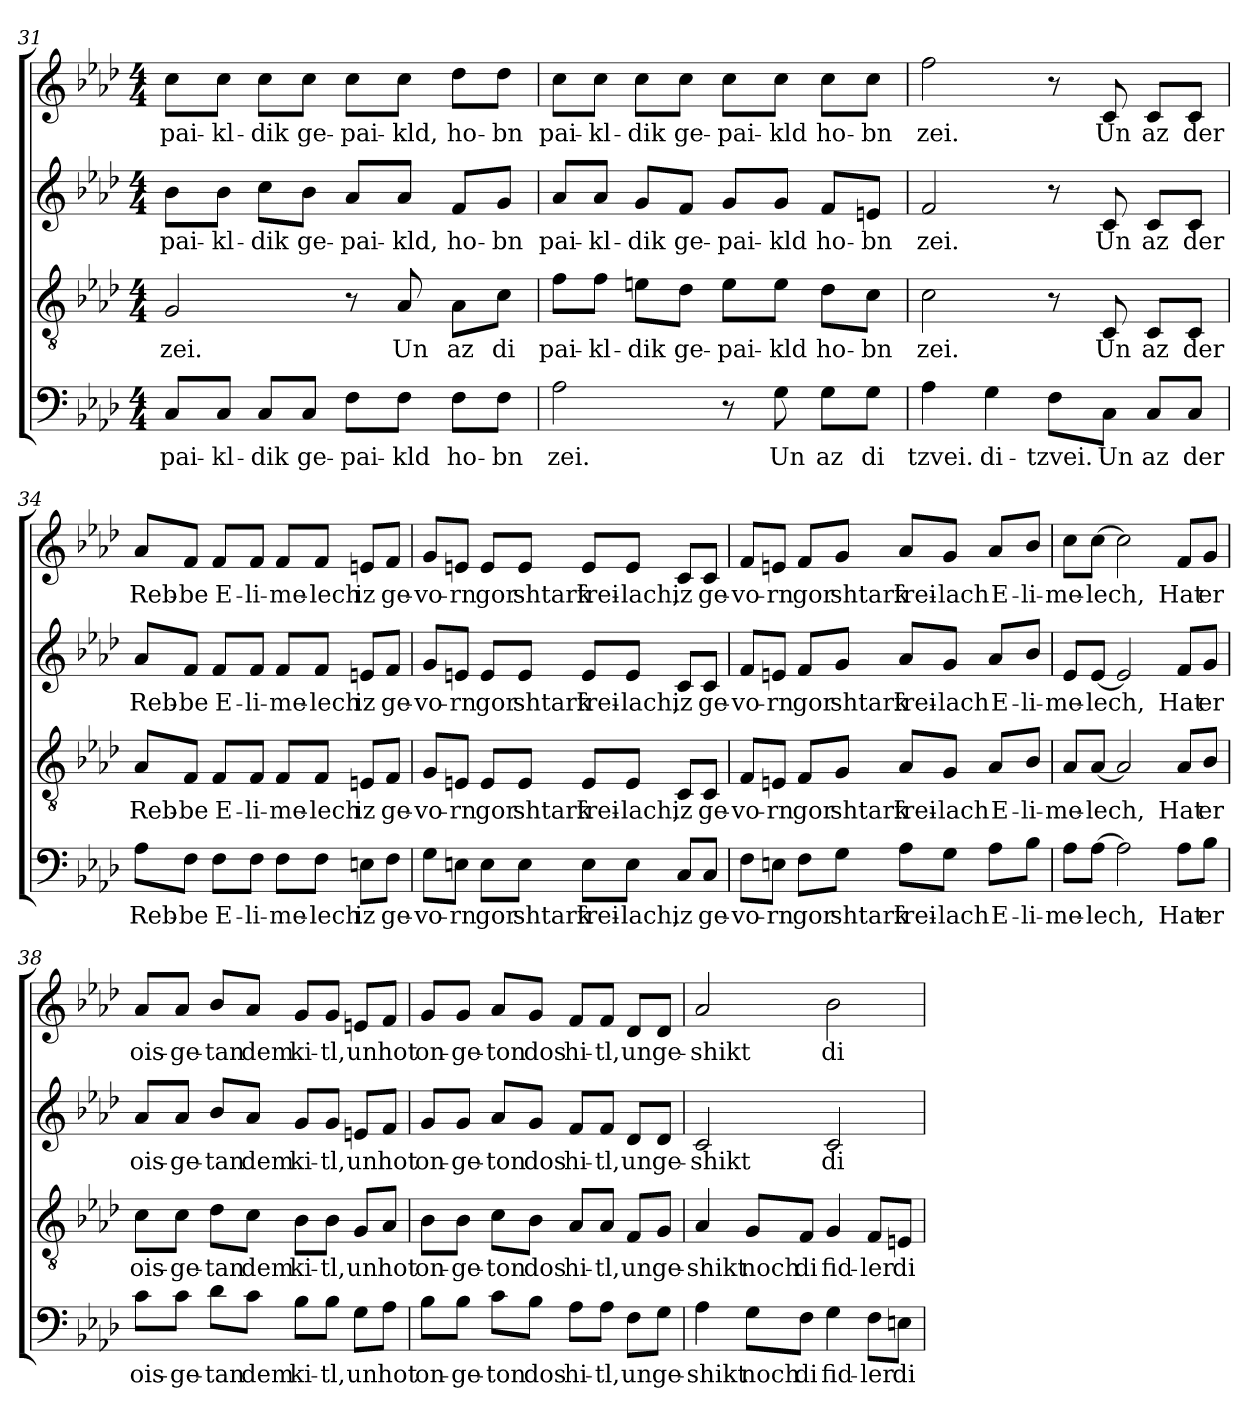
**kern	**text	**kern	**text	**kern	**text	**kern	**text
*part4	*part4	*part3	*part3	*part2	*part2	*part1	*part1
*staff4	*staff4	*staff3	*staff3	*staff2	*staff2	*staff1	*staff1
*clefF4	*	*clefGv2	*	*clefG2	*	*clefG2	*
*k[b-e-a-d-]	*	*k[b-e-a-d-]	*	*k[b-e-a-d-]	*	*k[b-e-a-d-]	*
*A-:	*	*A-:	*	*A-:	*	*A-:	*
*M4/4	*	*M4/4	*	*M4/4	*	*M4/4	*
=31	=31	=31	=31	=31	=31	=31	=31
!	!LO:LY:b	!	!LO:LY:b	!	!LO:LY:b	!	!LO:LY:b
8C/L	pai-	2G/	zei.	8b-\L	pai-	8cc\L	pai-
!	!LO:LY:b	!	!	!	!LO:LY:b	!	!LO:LY:b
8C/J	-kl-	.	.	8b-\J	-kl-	8cc\J	-kl-
!	!LO:LY:b	!	!	!	!LO:LY:b	!	!LO:LY:b
8C/L	-dik	.	.	8cc\L	-dik	8cc\L	-dik
!	!LO:LY:b	!	!	!	!LO:LY:b	!	!LO:LY:b
8C/J	ge-	.	.	8b-\J	ge-	8cc\J	ge-
!	!LO:LY:b	!	!	!	!LO:LY:b	!	!LO:LY:b
8F\L	-pai-	8r	.	8a-/L	-pai-	8cc\L	-pai-
!	!LO:LY:b	!	!LO:LY:b	!	!LO:LY:b	!	!LO:LY:b
8F\J	-kld	8A-/	Un	8a-/J	-kld,	8cc\J	-kld,
!	!LO:LY:b	!	!LO:LY:b	!	!LO:LY:b	!	!LO:LY:b
8F\L	ho-	8A-\L	az	8f/L	ho-	8dd-\L	ho-
!	!LO:LY:b	!	!LO:LY:b	!	!LO:LY:b	!	!LO:LY:b
8F\J	-bn	8c\J	di	8g/J	-bn	8dd-\J	-bn
=32	=32	=32	=32	=32	=32	=32	=32
!	!LO:LY:b	!	!LO:LY:b	!	!LO:LY:b	!	!LO:LY:b
2A-\	zei.	8f\L	pai-	8a-/L	pai-	8cc\L	pai-
!	!	!	!LO:LY:b	!	!LO:LY:b	!	!LO:LY:b
.	.	8f\J	-kl-	8a-/J	-kl-	8cc\J	-kl-
!	!	!	!LO:LY:b	!	!LO:LY:b	!	!LO:LY:b
.	.	8en\L	-dik	8g/L	-dik	8cc\L	-dik
!	!	!	!LO:LY:b	!	!LO:LY:b	!	!LO:LY:b
.	.	8d-\J	ge-	8f/J	ge-	8cc\J	ge-
!	!	!	!LO:LY:b	!	!LO:LY:b	!	!LO:LY:b
8r	.	8e\L	-pai-	8g/L	-pai-	8cc\L	-pai-
!	!LO:LY:b	!	!LO:LY:b	!	!LO:LY:b	!	!LO:LY:b
8G\	Un	8e\J	-kld	8g/J	-kld	8cc\J	-kld
!	!LO:LY:b	!	!LO:LY:b	!	!LO:LY:b	!	!LO:LY:b
8G\L	az	8d-\L	ho-	8f/L	ho-	8cc\L	ho-
!	!LO:LY:b	!	!LO:LY:b	!	!LO:LY:b	!	!LO:LY:b
8G\J	di	8c\J	-bn	8en/J	-bn	8cc\J	-bn
!!LO:LB:g=z
=33	=33	=33	=33	=33	=33	=33	=33
!	!LO:LY:b	!	!LO:LY:b	!	!LO:LY:b	!	!LO:LY:b
4A-\	tzvei.	2c\	zei.	2f/	zei.	2ff\	zei.
!	!LO:LY:b	!	!	!	!	!	!
4G\	di-	.	.	.	.	.	.
!	!LO:LY:b	!	!	!	!	!	!
8F\L	-tzvei.	8r	.	8r	.	8r	.
!	!LO:LY:b	!	!LO:LY:b	!	!LO:LY:b	!	!LO:LY:b
8C\J	Un	8C/	Un	8c/	Un	8c/	Un
!	!LO:LY:b	!	!LO:LY:b	!	!LO:LY:b	!	!LO:LY:b
8C/L	az	8C/L	az	8c/L	az	8c/L	az
!	!LO:LY:b	!	!LO:LY:b	!	!LO:LY:b	!	!LO:LY:b
8C/J	der	8C/J	der	8c/J	der	8c/J	der
=34	=34	=34	=34	=34	=34	=34	=34
!	!LO:LY:b	!	!LO:LY:b	!	!LO:LY:b	!	!LO:LY:b
8A-\L	Reb-	8A-/L	Reb-	8a-/L	Reb-	8a-/L	Reb-
!	!LO:LY:b	!	!LO:LY:b	!	!LO:LY:b	!	!LO:LY:b
8F\J	-be	8F/J	-be	8f/J	-be	8f/J	-be
!	!LO:LY:b	!	!LO:LY:b	!	!LO:LY:b	!	!LO:LY:b
8F\L	E-	8F/L	E-	8f/L	E-	8f/L	E-
!	!LO:LY:b	!	!LO:LY:b	!	!LO:LY:b	!	!LO:LY:b
8F\J	-li-	8F/J	-li-	8f/J	-li-	8f/J	-li-
!	!LO:LY:b	!	!LO:LY:b	!	!LO:LY:b	!	!LO:LY:b
8F\L	-me-	8F/L	-me-	8f/L	-me-	8f/L	-me-
!	!LO:LY:b	!	!LO:LY:b	!	!LO:LY:b	!	!LO:LY:b
8F\J	-lech	8F/J	-lech	8f/J	-lech	8f/J	-lech
!	!LO:LY:b	!	!LO:LY:b	!	!LO:LY:b	!	!LO:LY:b
8En\L	iz	8En/L	iz	8en/L	iz	8en/L	iz
!	!LO:LY:b	!	!LO:LY:b	!	!LO:LY:b	!	!LO:LY:b
8F\J	ge-	8F/J	ge-	8f/J	ge-	8f/J	ge-
=35	=35	=35	=35	=35	=35	=35	=35
!	!LO:LY:b	!	!LO:LY:b	!	!LO:LY:b	!	!LO:LY:b
8G\L	-vo-	8G/L	-vo-	8g/L	-vo-	8g/L	-vo-
!	!LO:LY:b	!	!LO:LY:b	!	!LO:LY:b	!	!LO:LY:b
8En\J	-rn	8En/J	-rn	8en/J	-rn	8en/J	-rn
!	!LO:LY:b	!	!LO:LY:b	!	!LO:LY:b	!	!LO:LY:b
8E\L	gor	8E/L	gor	8e/L	gor	8e/L	gor
!	!LO:LY:b	!	!LO:LY:b	!	!LO:LY:b	!	!LO:LY:b
8E\J	shtark	8E/J	shtark	8e/J	shtark	8e/J	shtark
!	!LO:LY:b	!	!LO:LY:b	!	!LO:LY:b	!	!LO:LY:b
8E\L	frei-	8E/L	frei-	8e/L	frei-	8e/L	frei-
!	!LO:LY:b	!	!LO:LY:b	!	!LO:LY:b	!	!LO:LY:b
8E\J	-lach,	8E/J	-lach,	8e/J	-lach,	8e/J	-lach,
!	!LO:LY:b	!	!LO:LY:b	!	!LO:LY:b	!	!LO:LY:b
8C/L	iz	8C/L	iz	8c/L	iz	8c/L	iz
!	!LO:LY:b	!	!LO:LY:b	!	!LO:LY:b	!	!LO:LY:b
8C/J	ge-	8C/J	ge-	8c/J	ge-	8c/J	ge-
!!LO:LB:g=z
=36	=36	=36	=36	=36	=36	=36	=36
!	!LO:LY:b	!	!LO:LY:b	!	!LO:LY:b	!	!LO:LY:b
8F\L	-vo-	8F/L	-vo-	8f/L	-vo-	8f/L	-vo-
!	!LO:LY:b	!	!LO:LY:b	!	!LO:LY:b	!	!LO:LY:b
8En\J	-rn	8En/J	-rn	8en/J	-rn	8en/J	-rn
!	!LO:LY:b	!	!LO:LY:b	!	!LO:LY:b	!	!LO:LY:b
8F\L	gor	8F/L	gor	8f/L	gor	8f/L	gor
!	!LO:LY:b	!	!LO:LY:b	!	!LO:LY:b	!	!LO:LY:b
8G\J	shtark	8G/J	shtark	8g/J	shtark	8g/J	shtark
!	!LO:LY:b	!	!LO:LY:b	!	!LO:LY:b	!	!LO:LY:b
8A-\L	frei-	8A-/L	frei-	8a-/L	frei-	8a-/L	frei-
!	!LO:LY:b	!	!LO:LY:b	!	!LO:LY:b	!	!LO:LY:b
8G\J	-lach	8G/J	-lach	8g/J	-lach	8g/J	-lach
!	!LO:LY:b	!	!LO:LY:b	!	!LO:LY:b	!	!LO:LY:b
8A-\L	E-	8A-/L	E-	8a-/L	E-	8a-/L	E-
!	!LO:LY:b	!	!LO:LY:b	!	!LO:LY:b	!	!LO:LY:b
8B-\J	-li-	8B-/J	-li-	8b-/J	-li-	8b-/J	-li-
=37	=37	=37	=37	=37	=37	=37	=37
!	!LO:LY:b	!	!LO:LY:b	!	!LO:LY:b	!	!LO:LY:b
8A-\L	-me-	8A-/L	-me-	8e-/L	-me-	8cc\L	-me-
!	!LO:LY:b	!	!LO:LY:b	!	!LO:LY:b	!	!LO:LY:b
[8A-\J	-lech,	[8A-/J	-lech,	[8e-/J	-lech,	[8cc\J	-lech,
2A-\]	.	2A-/]	.	2e-/]	.	2cc\]	.
!	!LO:LY:b	!	!LO:LY:b	!	!LO:LY:b	!	!LO:LY:b
8A-\L	Hat	8A-/L	Hat	8f/L	Hat	8f/L	Hat
!	!LO:LY:b	!	!LO:LY:b	!	!LO:LY:b	!	!LO:LY:b
8B-\J	er	8B-/J	er	8g/J	er	8g/J	er
=38	=38	=38	=38	=38	=38	=38	=38
!	!LO:LY:b	!	!LO:LY:b	!	!LO:LY:b	!	!LO:LY:b
8c\L	ois-	8c\L	ois-	8a-/L	ois-	8a-/L	ois-
!	!LO:LY:b	!	!LO:LY:b	!	!LO:LY:b	!	!LO:LY:b
8c\J	-ge-	8c\J	-ge-	8a-/J	-ge-	8a-/J	-ge-
!	!LO:LY:b	!	!LO:LY:b	!	!LO:LY:b	!	!LO:LY:b
8d-\L	-tan	8d-\L	-tan	8b-/L	-tan	8b-/L	-tan
!	!LO:LY:b	!	!LO:LY:b	!	!LO:LY:b	!	!LO:LY:b
8c\J	dem	8c\J	dem	8a-/J	dem	8a-/J	dem
!	!LO:LY:b	!	!LO:LY:b	!	!LO:LY:b	!	!LO:LY:b
8B-\L	ki-	8B-\L	ki-	8g/L	ki-	8g/L	ki-
!	!LO:LY:b	!	!LO:LY:b	!	!LO:LY:b	!	!LO:LY:b
8B-\J	-tl,	8B-\J	-tl,	8g/J	-tl,	8g/J	-tl,
!	!LO:LY:b	!	!LO:LY:b	!	!LO:LY:b	!	!LO:LY:b
8G\L	un	8G/L	un	8en/L	un	8en/L	un
!	!LO:LY:b	!	!LO:LY:b	!	!LO:LY:b	!	!LO:LY:b
8A-\J	hot	8A-/J	hot	8f/J	hot	8f/J	hot
!!LO:PB:g=z
=39	=39	=39	=39	=39	=39	=39	=39
!	!LO:LY:b	!	!LO:LY:b	!	!LO:LY:b	!	!LO:LY:b
8B-\L	on-	8B-\L	on-	8g/L	on-	8g/L	on-
!	!LO:LY:b	!	!LO:LY:b	!	!LO:LY:b	!	!LO:LY:b
8B-\J	-ge-	8B-\J	-ge-	8g/J	-ge-	8g/J	-ge-
!	!LO:LY:b	!	!LO:LY:b	!	!LO:LY:b	!	!LO:LY:b
8c\L	-ton	8c\L	-ton	8a-/L	-ton	8a-/L	-ton
!	!LO:LY:b	!	!LO:LY:b	!	!LO:LY:b	!	!LO:LY:b
8B-\J	dos	8B-\J	dos	8g/J	dos	8g/J	dos
!	!LO:LY:b	!	!LO:LY:b	!	!LO:LY:b	!	!LO:LY:b
8A-\L	hi-	8A-/L	hi-	8f/L	hi-	8f/L	hi-
!	!LO:LY:b	!	!LO:LY:b	!	!LO:LY:b	!	!LO:LY:b
8A-\J	-tl,	8A-/J	-tl,	8f/J	-tl,	8f/J	-tl,
!	!LO:LY:b	!	!LO:LY:b	!	!LO:LY:b	!	!LO:LY:b
8F\L	un	8F/L	un	8d-/L	un	8d-/L	un
!	!LO:LY:b	!	!LO:LY:b	!	!LO:LY:b	!	!LO:LY:b
8G\J	ge-	8G/J	ge-	8d-/J	ge-	8d-/J	ge-
=40	=40	=40	=40	=40	=40	=40	=40
!	!LO:LY:b	!	!LO:LY:b	!	!LO:LY:b	!	!LO:LY:b
4A-\	-shikt	4A-/	-shikt	2c/	-shikt	2a-/	-shikt
!	!LO:LY:b	!	!LO:LY:b	!	!	!	!
8G\L	noch	8G/L	noch	.	.	.	.
!	!LO:LY:b	!	!LO:LY:b	!	!	!	!
8F\J	di	8F/J	di	.	.	.	.
!	!LO:LY:b	!	!LO:LY:b	!	!LO:LY:b	!	!LO:LY:b
4G\	fid-	4G/	fid-	2c/	di-	2b-\	di-
!	!LO:LY:b	!	!LO:LY:b	!	!	!	!
8F\L	-ler	8F/L	-ler	.	.	.	.
!	!LO:LY:b	!	!LO:LY:b	!	!	!	!
8En\J	di-	8En/J	di-	.	.	.	.
=	=	=	=	=	=	=	=
*-	*-	*-	*-	*-	*-	*-	*-
